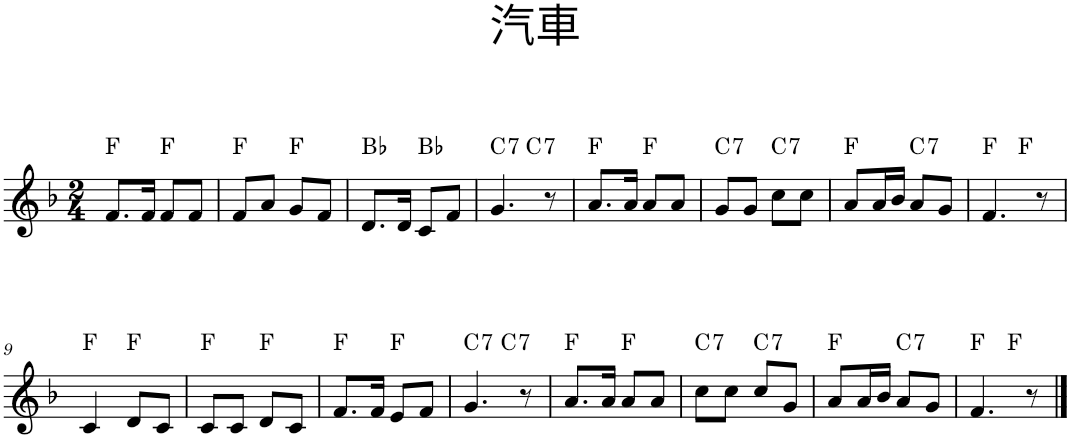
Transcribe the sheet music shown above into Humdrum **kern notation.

**kern	**harte
*part1	*part1
*staff1	*
*I"Piano	*
*I'Pno.	*
*clefG2	*
*k[b-]	*
*M2/4	*
=1	=1
8.f/L	F:maj
16f/Jk	.
8f/L	F:maj
8f/J	.
=2	=2
8f/L	F:maj
8a/J	.
8g/L	F:maj
8f/J	.
=3	=3
8.d/L	Bb:maj
16d/Jk	.
8c/L	Bb:maj
8f/J	.
=4	=4
!	!LO:H:kt=7
*^	*
4.g/	4ryy	C:7
!	!	!LO:H:kt=7
.	4ryy	C:7
8r	.	.
*v	*v	*
=5	=5
8.a/L	F:maj
16a/Jk	.
8a/L	F:maj
8a/J	.
=6	=6
!	!LO:H:kt=7
8g/L	C:7
8g/J	.
!	!LO:H:kt=7
8cc\L	C:7
8cc\J	.
=7	=7
8a/L	F:maj
16a/L	.
16b-/JJ	.
!	!LO:H:kt=7
8a/L	C:7
8g/J	.
=8	=8
*^	*
4.f/	4ryy	F:maj
.	4ryy	F:maj
8r	.	.
*v	*v	*
!!LO:LB:g=z
=9	=9
4c/	F:maj
8d/L	F:maj
8c/J	.
=10	=10
8c/L	F:maj
8c/J	.
8d/L	F:maj
8c/J	.
=11	=11
8.f/L	F:maj
16f/Jk	.
8e/L	F:maj
8f/J	.
=12	=12
!	!LO:H:kt=7
*^	*
4.g/	4ryy	C:7
!	!	!LO:H:kt=7
.	4ryy	C:7
8r	.	.
*v	*v	*
=13	=13
8.a/L	F:maj
16a/Jk	.
8a/L	F:maj
8a/J	.
=14	=14
!	!LO:H:kt=7
8cc\L	C:7
8cc\J	.
!	!LO:H:kt=7
8cc/L	C:7
8g/J	.
=15	=15
8a/L	F:maj
16a/L	.
16b-/JJ	.
!	!LO:H:kt=7
8a/L	C:7
8g/J	.
=16	=16
*^	*
4.f/	4ryy	F:maj
.	4ryy	F:maj
8r	.	.
*v	*v	*
==	==
*-	*-
